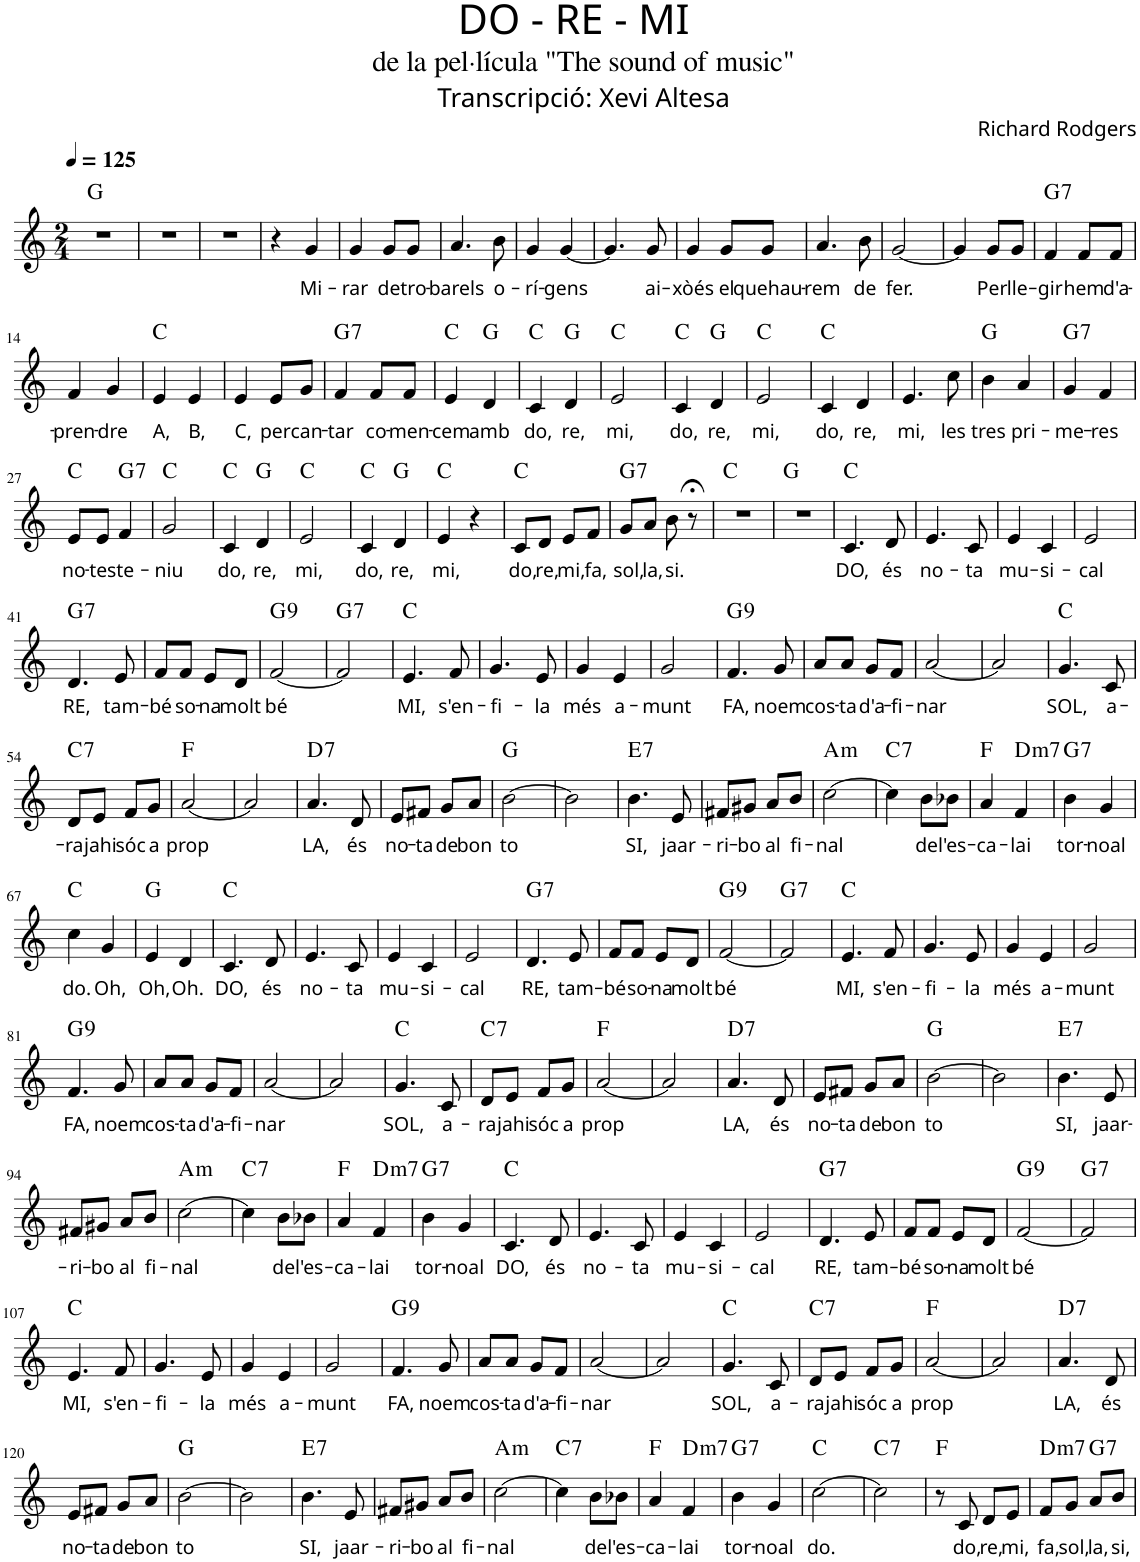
**kern	**text	**harte
*part1	*part1	*part1
*staff1	*staff1	*
*I"P1	*	*
*clefG2	*	*
*k[]	*	*
*M2/4	*	*
*MM125	*	*
=1	=1	=1
2r	.	G:maj
=2	=2	=2
2r	.	.
=3	=3	=3
2r	.	.
=4	=4	=4
4r	.	.
!	!LO:LY:b	!
4g/	Mi-	.
=5	=5	=5
!	!LO:LY:b	!
4g/	-rar	.
!	!LO:LY:b	!
8g/L	de	.
!	!LO:LY:b	!
8g/J	tro-	.
=6	=6	=6
!	!LO:LY:b	!
4.a/	-barels	.
!	!LO:LY:b	!
8b\	o-	.
=7	=7	=7
!	!LO:LY:b	!
4g/	-rí-	.
!	!LO:LY:b	!
[<4g/	-gens	.
=8	=8	=8
4.g/]	.	.
!	!LO:LY:b	!
8g/	ai-	.
=9	=9	=9
!	!LO:LY:b	!
4g/	-xòés	.
!	!LO:LY:b	!
8g/L	el	.
!	!LO:LY:b	!
8g/J	quehau-	.
=10	=10	=10
!	!LO:LY:b	!
4.a/	-rem	.
!	!LO:LY:b	!
8b\	de	.
=11	=11	=11
!	!LO:LY:b	!
[<2g/	fer.	.
=12	=12	=12
4g/]	.	.
!	!LO:LY:b	!
8g/L	Per	.
!	!LO:LY:b	!
8g/J	lle-	.
=13	=13	=13
!	!LO:LY:b	!LO:H:kt=7
4f/	-gir	G:7
!	!LO:LY:b	!
8f/L	hem	.
!	!LO:LY:b	!
8f/J	d'a-	.
!!LO:LB:g=z
=14	=14	=14
!	!LO:LY:b	!
4f/	-pren-	.
!	!LO:LY:b	!
4g/	-dre	.
=15	=15	=15
!	!LO:LY:b	!
4e/	A,	C:maj
!	!LO:LY:b	!
4e/	B,	.
=16	=16	=16
!	!LO:LY:b	!
4e/	C,	.
!	!LO:LY:b	!
8e/L	per	.
!	!LO:LY:b	!
8g/J	can-	.
=17	=17	=17
!	!LO:LY:b	!LO:H:kt=7
4f/	-tar	G:7
!	!LO:LY:b	!
8f/L	co-	.
!	!LO:LY:b	!
8f/J	-men-	.
=18	=18	=18
!	!LO:LY:b	!
4e/	-cem	C:maj
!	!LO:LY:b	!
4d/	amb	G:maj
=19	=19	=19
!	!LO:LY:b	!
4c/	do,	C:maj
!	!LO:LY:b	!
4d/	re,	G:maj
=20	=20	=20
!	!LO:LY:b	!
2e/	mi,	C:maj
=21	=21	=21
!	!LO:LY:b	!
4c/	do,	C:maj
!	!LO:LY:b	!
4d/	re,	G:maj
=22	=22	=22
!	!LO:LY:b	!
2e/	mi,	C:maj
=23	=23	=23
!	!LO:LY:b	!
4c/	do,	C:maj
!	!LO:LY:b	!
4d/	re,	.
=24	=24	=24
!	!LO:LY:b	!
4.e/	mi,	.
!	!LO:LY:b	!
8cc\	les	.
=25	=25	=25
!	!LO:LY:b	!
4b\	tres	G:maj
!	!LO:LY:b	!
4a/	pri-	.
=26	=26	=26
!	!LO:LY:b	!LO:H:kt=7
4g/	-me-	G:7
!	!LO:LY:b	!
4f/	-res	.
!!LO:LB:g=z
=27	=27	=27
!	!LO:LY:b	!
8e/L	no-	C:maj
!	!LO:LY:b	!
8e/J	-tes	.
!	!LO:LY:b	!LO:H:kt=7
4f/	te-	G:7
=28	=28	=28
!	!LO:LY:b	!
2g/	-niu	C:maj
=29	=29	=29
!	!LO:LY:b	!
4c/	do,	C:maj
!	!LO:LY:b	!
4d/	re,	G:maj
=30	=30	=30
!	!LO:LY:b	!
2e/	mi,	C:maj
=31	=31	=31
!	!LO:LY:b	!
4c/	do,	C:maj
!	!LO:LY:b	!
4d/	re,	G:maj
=32	=32	=32
!	!LO:LY:b	!
4e/	mi,	C:maj
4r	.	.
=33	=33	=33
!	!LO:LY:b	!
8c/L	do,	C:maj
!	!LO:LY:b	!
8d/J	re,	.
!	!LO:LY:b	!
8e/L	mi,	.
!	!LO:LY:b	!
8f/J	fa,	.
=34	=34	=34
!	!LO:LY:b	!LO:H:kt=7
8g/L	sol,	G:7
!	!LO:LY:b	!
8a/J	la,	.
!	!LO:LY:b	!
8b\	si.	.
8r;<	.	.
=35	=35	=35
2r	.	C:maj
=36	=36	=36
2r	.	G:maj
=37	=37	=37
!	!LO:LY:b	!
4.c/	DO,	C:maj
!	!LO:LY:b	!
8d/	és	.
=38	=38	=38
!	!LO:LY:b	!
4.e/	no-	.
!	!LO:LY:b	!
8c/	-ta	.
=39	=39	=39
!	!LO:LY:b	!
4e/	mu-	.
!	!LO:LY:b	!
4c/	-si-	.
=40	=40	=40
!	!LO:LY:b	!
2e/	-cal	.
!!LO:LB:g=z
=41	=41	=41
!	!LO:LY:b	!LO:H:kt=7
4.d/	RE,	G:7
!	!LO:LY:b	!
8e/	tam-	.
=42	=42	=42
!	!LO:LY:b	!
8f/L	-bé	.
!	!LO:LY:b	!
8f/J	so-	.
!	!LO:LY:b	!
8e/L	-na	.
!	!LO:LY:b	!
8d/J	molt	.
=43	=43	=43
!	!LO:LY:b	!LO:H:kt=9
[<2f/	bé	G:9
=44	=44	=44
!	!	!LO:H:kt=7
2f/]	.	G:7
=45	=45	=45
!	!LO:LY:b	!
4.e/	MI,	C:maj
!	!LO:LY:b	!
8f/	s'en-	.
=46	=46	=46
!	!LO:LY:b	!
4.g/	-fi-	.
!	!LO:LY:b	!
8e/	-la	.
=47	=47	=47
!	!LO:LY:b	!
4g/	més	.
!	!LO:LY:b	!
4e/	a-	.
=48	=48	=48
!	!LO:LY:b	!
2g/	-munt	.
=49	=49	=49
!	!LO:LY:b	!LO:H:kt=9
4.f/	FA,	G:9
!	!LO:LY:b	!
8g/	noem	.
=50	=50	=50
!	!LO:LY:b	!
8a/L	cos-	.
!	!LO:LY:b	!
8a/J	-ta	.
!	!LO:LY:b	!
8g/L	d'a-	.
!	!LO:LY:b	!
8f/J	-fi-	.
=51	=51	=51
!	!LO:LY:b	!
[<2a/	-nar	.
=52	=52	=52
2a/]	.	.
=53	=53	=53
!	!LO:LY:b	!
4.g/	SOL,	C:maj
!	!LO:LY:b	!
8c/	a-	.
!!LO:LB:g=z
=54	=54	=54
!	!LO:LY:b	!LO:H:kt=7
8d/L	-ra	C:7
!	!LO:LY:b	!
8e/J	jahi	.
!	!LO:LY:b	!
8f/L	sóc	.
!	!LO:LY:b	!
8g/J	a	.
=55	=55	=55
!	!LO:LY:b	!
[<2a/	prop	F:maj
=56	=56	=56
2a/]	.	.
=57	=57	=57
!	!LO:LY:b	!LO:H:kt=7
4.a/	LA,	D:7
!	!LO:LY:b	!
8d/	és	.
=58	=58	=58
!	!LO:LY:b	!
8e/L	no-	.
!	!LO:LY:b	!
8f#X/J	-ta	.
!	!LO:LY:b	!
8g/L	de	.
!	!LO:LY:b	!
8a/J	bon	.
=59	=59	=59
!	!LO:LY:b	!
[>2b\	to	G:maj
=60	=60	=60
2b\]	.	.
=61	=61	=61
!	!LO:LY:b	!LO:H:kt=7
4.b\	SI,	E:7
!	!LO:LY:b	!
8e/	jaar-	.
=62	=62	=62
!	!LO:LY:b	!
8f#X/L	-ri-	.
!	!LO:LY:b	!
8g#X/J	-bo	.
!	!LO:LY:b	!
8a/L	al	.
!	!LO:LY:b	!
8b/J	fi-	.
=63	=63	=63
!	!LO:LY:b	!LO:H:kt=m
[>2cc\	-nal	A:min
=64	=64	=64
!	!	!LO:H:kt=7
4cc\]	.	C:7
!	!LO:LY:b	!
8b\L	de	.
!	!LO:LY:b	!
8b-X\J	l'es-	.
=65	=65	=65
!	!LO:LY:b	!
4a/	-ca-	F:maj
!	!LO:LY:b	!LO:H:kt=m7
4f/	-lai	D:min7
=66	=66	=66
!	!LO:LY:b	!LO:H:kt=7
4b\	tor-	G:7
!	!LO:LY:b	!
4g/	-noal	.
!!LO:LB:g=z
=67	=67	=67
!	!LO:LY:b	!
4cc\	do.	C:maj
!	!LO:LY:b	!
4g/	Oh,	.
=68	=68	=68
!	!LO:LY:b	!
4e/	Oh,	G:maj
!	!LO:LY:b	!
4d/	Oh.	.
=69	=69	=69
!	!LO:LY:b	!
4.c/	DO,	C:maj
!	!LO:LY:b	!
8d/	és	.
=70	=70	=70
!	!LO:LY:b	!
4.e/	no-	.
!	!LO:LY:b	!
8c/	-ta	.
=71	=71	=71
!	!LO:LY:b	!
4e/	mu-	.
!	!LO:LY:b	!
4c/	-si-	.
=72	=72	=72
!	!LO:LY:b	!
2e/	-cal	.
=73	=73	=73
!	!LO:LY:b	!LO:H:kt=7
4.d/	RE,	G:7
!	!LO:LY:b	!
8e/	tam-	.
=74	=74	=74
!	!LO:LY:b	!
8f/L	-bé	.
!	!LO:LY:b	!
8f/J	so-	.
!	!LO:LY:b	!
8e/L	-na	.
!	!LO:LY:b	!
8d/J	molt	.
=75	=75	=75
!	!LO:LY:b	!LO:H:kt=9
[<2f/	bé	G:9
=76	=76	=76
!	!	!LO:H:kt=7
2f/]	.	G:7
=77	=77	=77
!	!LO:LY:b	!
4.e/	MI,	C:maj
!	!LO:LY:b	!
8f/	s'en-	.
=78	=78	=78
!	!LO:LY:b	!
4.g/	-fi-	.
!	!LO:LY:b	!
8e/	-la	.
=79	=79	=79
!	!LO:LY:b	!
4g/	més	.
!	!LO:LY:b	!
4e/	a-	.
=80	=80	=80
!	!LO:LY:b	!
2g/	-munt	.
!!LO:LB:g=z
=81	=81	=81
!	!LO:LY:b	!LO:H:kt=9
4.f/	FA,	G:9
!	!LO:LY:b	!
8g/	noem	.
=82	=82	=82
!	!LO:LY:b	!
8a/L	cos-	.
!	!LO:LY:b	!
8a/J	-ta	.
!	!LO:LY:b	!
8g/L	d'a-	.
!	!LO:LY:b	!
8f/J	-fi-	.
=83	=83	=83
!	!LO:LY:b	!
[<2a/	-nar	.
=84	=84	=84
2a/]	.	.
=85	=85	=85
!	!LO:LY:b	!
4.g/	SOL,	C:maj
!	!LO:LY:b	!
8c/	a-	.
=86	=86	=86
!	!LO:LY:b	!LO:H:kt=7
8d/L	-ra	C:7
!	!LO:LY:b	!
8e/J	jahi	.
!	!LO:LY:b	!
8f/L	sóc	.
!	!LO:LY:b	!
8g/J	a	.
=87	=87	=87
!	!LO:LY:b	!
[<2a/	prop	F:maj
=88	=88	=88
2a/]	.	.
=89	=89	=89
!	!LO:LY:b	!LO:H:kt=7
4.a/	LA,	D:7
!	!LO:LY:b	!
8d/	és	.
=90	=90	=90
!	!LO:LY:b	!
8e/L	no-	.
!	!LO:LY:b	!
8f#X/J	-ta	.
!	!LO:LY:b	!
8g/L	de	.
!	!LO:LY:b	!
8a/J	bon	.
=91	=91	=91
!	!LO:LY:b	!
[>2b\	to	G:maj
=92	=92	=92
2b\]	.	.
=93	=93	=93
!	!LO:LY:b	!LO:H:kt=7
4.b\	SI,	E:7
!	!LO:LY:b	!
8e/	jaar-	.
!!LO:LB:g=z
=94	=94	=94
!	!LO:LY:b	!
8f#X/L	-ri-	.
!	!LO:LY:b	!
8g#X/J	-bo	.
!	!LO:LY:b	!
8a/L	al	.
!	!LO:LY:b	!
8b/J	fi-	.
=95	=95	=95
!	!LO:LY:b	!LO:H:kt=m
[>2cc\	-nal	A:min
=96	=96	=96
!	!	!LO:H:kt=7
4cc\]	.	C:7
!	!LO:LY:b	!
8b\L	de	.
!	!LO:LY:b	!
8b-X\J	l'es-	.
=97	=97	=97
!	!LO:LY:b	!
4a/	-ca-	F:maj
!	!LO:LY:b	!LO:H:kt=m7
4f/	-lai	D:min7
=98	=98	=98
!	!LO:LY:b	!LO:H:kt=7
4b\	tor-	G:7
!	!LO:LY:b	!
4g/	-noal	.
=99	=99	=99
!	!LO:LY:b	!
4.c/	DO,	C:maj
!	!LO:LY:b	!
8d/	és	.
=100	=100	=100
!	!LO:LY:b	!
4.e/	no-	.
!	!LO:LY:b	!
8c/	-ta	.
=101	=101	=101
!	!LO:LY:b	!
4e/	mu-	.
!	!LO:LY:b	!
4c/	-si-	.
=102	=102	=102
!	!LO:LY:b	!
2e/	-cal	.
=103	=103	=103
!	!LO:LY:b	!LO:H:kt=7
4.d/	RE,	G:7
!	!LO:LY:b	!
8e/	tam-	.
=104	=104	=104
!	!LO:LY:b	!
8f/L	-bé	.
!	!LO:LY:b	!
8f/J	so-	.
!	!LO:LY:b	!
8e/L	-na	.
!	!LO:LY:b	!
8d/J	molt	.
=105	=105	=105
!	!LO:LY:b	!LO:H:kt=9
[<2f/	bé	G:9
=106	=106	=106
!	!	!LO:H:kt=7
2f/]	.	G:7
!!LO:LB:g=z
=107	=107	=107
!	!LO:LY:b	!
4.e/	MI,	C:maj
!	!LO:LY:b	!
8f/	s'en-	.
=108	=108	=108
!	!LO:LY:b	!
4.g/	-fi-	.
!	!LO:LY:b	!
8e/	-la	.
=109	=109	=109
!	!LO:LY:b	!
4g/	més	.
!	!LO:LY:b	!
4e/	a-	.
=110	=110	=110
!	!LO:LY:b	!
2g/	-munt	.
=111	=111	=111
!	!LO:LY:b	!LO:H:kt=9
4.f/	FA,	G:9
!	!LO:LY:b	!
8g/	noem	.
=112	=112	=112
!	!LO:LY:b	!
8a/L	cos-	.
!	!LO:LY:b	!
8a/J	-ta	.
!	!LO:LY:b	!
8g/L	d'a-	.
!	!LO:LY:b	!
8f/J	-fi-	.
=113	=113	=113
!	!LO:LY:b	!
[<2a/	-nar	.
=114	=114	=114
2a/]	.	.
=115	=115	=115
!	!LO:LY:b	!
4.g/	SOL,	C:maj
!	!LO:LY:b	!
8c/	a-	.
=116	=116	=116
!	!LO:LY:b	!LO:H:kt=7
8d/L	-ra	C:7
!	!LO:LY:b	!
8e/J	jahi	.
!	!LO:LY:b	!
8f/L	sóc	.
!	!LO:LY:b	!
8g/J	a	.
=117	=117	=117
!	!LO:LY:b	!
[<2a/	prop	F:maj
=118	=118	=118
2a/]	.	.
=119	=119	=119
!	!LO:LY:b	!LO:H:kt=7
4.a/	LA,	D:7
!	!LO:LY:b	!
8d/	és	.
!!LO:LB:g=z
=120	=120	=120
!	!LO:LY:b	!
8e/L	no-	.
!	!LO:LY:b	!
8f#X/J	-ta	.
!	!LO:LY:b	!
8g/L	de	.
!	!LO:LY:b	!
8a/J	bon	.
=121	=121	=121
!	!LO:LY:b	!
[>2b\	to	G:maj
=122	=122	=122
2b\]	.	.
=123	=123	=123
!	!LO:LY:b	!LO:H:kt=7
4.b\	SI,	E:7
!	!LO:LY:b	!
8e/	jaar-	.
=124	=124	=124
!	!LO:LY:b	!
8f#X/L	-ri-	.
!	!LO:LY:b	!
8g#X/J	-bo	.
!	!LO:LY:b	!
8a/L	al	.
!	!LO:LY:b	!
8b/J	fi-	.
=125	=125	=125
!	!LO:LY:b	!LO:H:kt=m
[>2cc\	-nal	A:min
=126	=126	=126
!	!	!LO:H:kt=7
4cc\]	.	C:7
!	!LO:LY:b	!
8b\L	de	.
!	!LO:LY:b	!
8b-X\J	l'es-	.
=127	=127	=127
!	!LO:LY:b	!
4a/	-ca-	F:maj
!	!LO:LY:b	!LO:H:kt=m7
4f/	-lai	D:min7
=128	=128	=128
!	!LO:LY:b	!LO:H:kt=7
4b\	tor-	G:7
!	!LO:LY:b	!
4g/	-noal	.
=129	=129	=129
!	!LO:LY:b	!
[>2cc\	do.	C:maj
=130	=130	=130
!	!	!LO:H:kt=7
2cc\]	.	C:7
=131	=131	=131
8r	.	F:maj
!	!LO:LY:b	!
8c/	do,	.
!	!LO:LY:b	!
8d/L	re,	.
!	!LO:LY:b	!
8e/J	mi,	.
=132	=132	=132
!	!LO:LY:b	!LO:H:kt=m7
8f/L	fa,	D:min7
!	!LO:LY:b	!
8g/J	sol,	.
!	!LO:LY:b	!LO:H:kt=7
8a/L	la,	G:7
!	!LO:LY:b	!
8b/J	si,	.
=	=	=
*-	*-	*-
